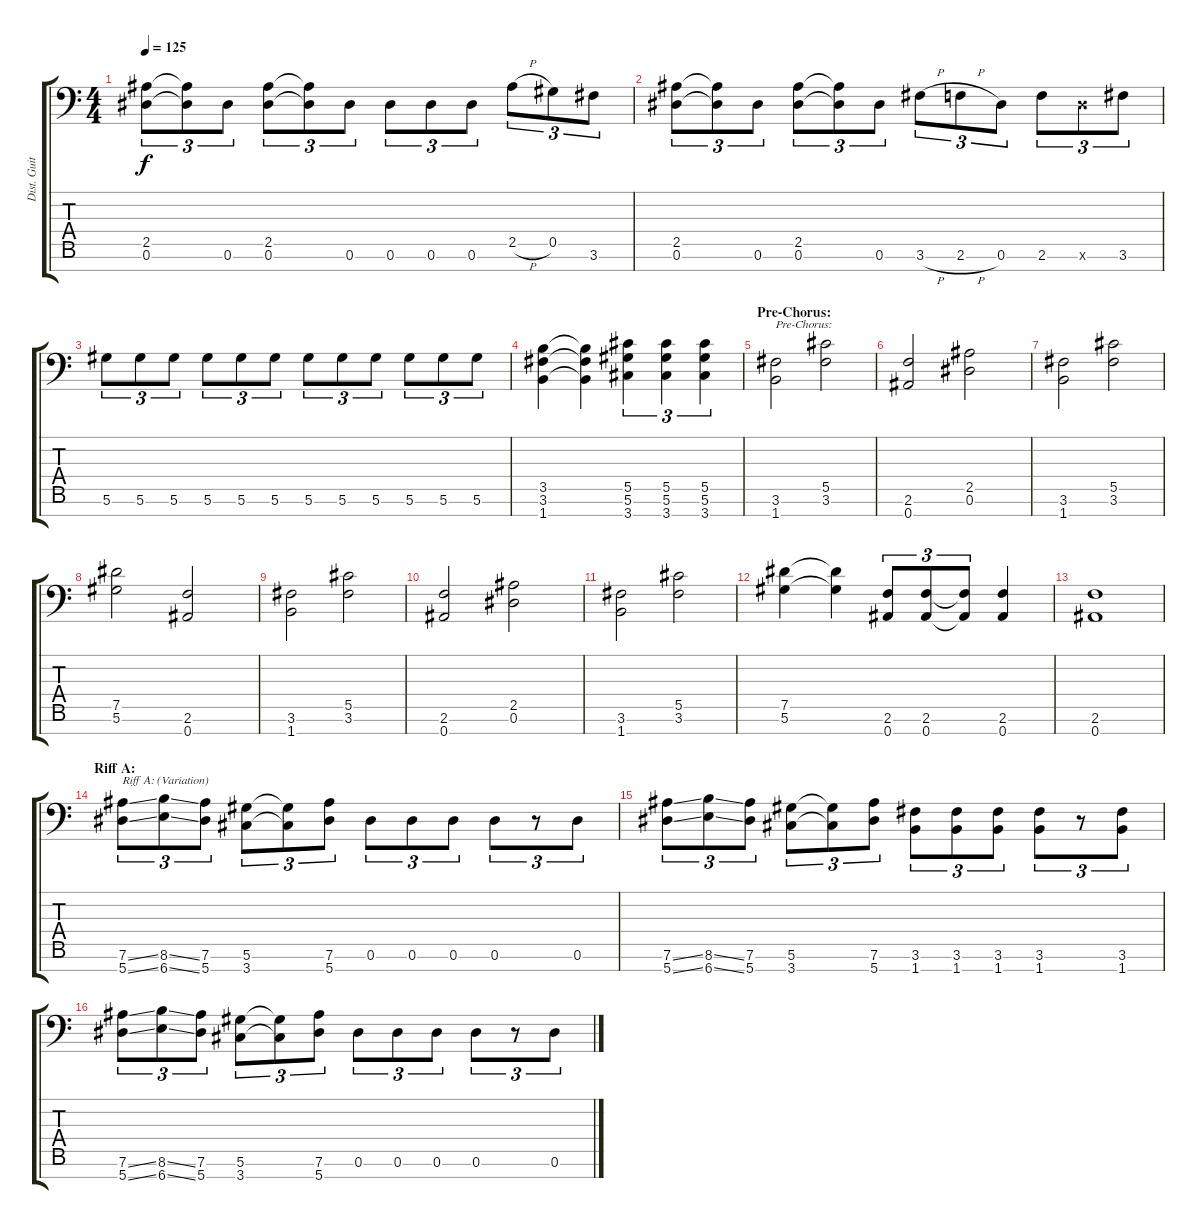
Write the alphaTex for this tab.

\track ("Dist. Guitar 2" "Dist. Guit") {instrument distortionguitar}
\staff {score tabs}
\tuning (Eb4 Bb3 Gb3 Db3 Ab2 Eb2 Bb1) {hide}
\ts (4 4)
\tempo 125
\clef f4
\ks c
(2.5 0.6).8{tu (3 2) dy f} (2.5{t} 0.6{t}).8{tu (3 2)} 0.6.8{tu (3 2)} (2.5 0.6).8{tu (3 2)} (2.5{t} 0.6{t}).8{tu (3 2)} 0.6.8{tu (3 2)} 0.6.8{tu (3 2)} 0.6.8{tu (3 2)} 0.6.8{tu (3 2)} 2.5{h}.8{tu (3 2)} 0.5.8{tu (3 2)} 3.6.8{tu (3 2)} |
(2.5 0.6).8{tu (3 2)} (2.5{t} 0.6{t}).8{tu (3 2)} 0.6.8{tu (3 2)} (2.5 0.6).8{tu (3 2)} (2.5{t} 0.6{t}).8{tu (3 2)} 0.6.8{tu (3 2)} 3.6{h}.8{tu (3 2)} 2.6{h}.8{tu (3 2)} 0.6.8{tu (3 2)} 2.6.8{tu (3 2)} 0.6{x}.8{tu (3 2)} 3.6.8{tu (3 2)} |
5.6.8{tu (3 2)} 5.6.8{tu (3 2)} 5.6.8{tu (3 2)} 5.6.8{tu (3 2)} 5.6.8{tu (3 2)} 5.6.8{tu (3 2)} 5.6.8{tu (3 2)} 5.6.8{tu (3 2)} 5.6.8{tu (3 2)} 5.6.8{tu (3 2)} 5.6.8{tu (3 2)} 5.6.8{tu (3 2)} |
(3.5 3.6 1.7).4 (3.5{t} 3.6{t} 1.7{t}).4 (5.5 5.6 3.7).4{tu (3 2)} (5.5 5.6 3.7).4{tu (3 2)} (5.5 5.6 3.7).4{tu (3 2)} |
\section ("" "Pre-Chorus:")
(3.6 1.7).2{txt "Pre-Chorus:"} (5.5 3.6).2 |
(2.6 0.7).2 (2.5 0.6).2 |
(3.6 1.7).2 (5.5 3.6).2 |
(7.5 5.6).2 (2.6 0.7).2 |
(3.6 1.7).2 (5.5 3.6).2 |
(2.6 0.7).2 (2.5 0.6).2 |
(3.6 1.7).2 (5.5 3.6).2 |
(7.5 5.6).4 (7.5{t} 5.6{t}).4 (2.6 0.7).8{tu (3 2)} (2.6 0.7).8{tu (3 2)} (2.6{t} 0.7{t}).8{tu (3 2)} (2.6 0.7).4 |
(2.6 0.7).1 |
\section ("" "Riff A:")
(7.6{ss} 5.7{ss}).8{tu (3 2) txt "Riff A: (Variation)"} (8.6{ss} 6.7{ss}).8{tu (3 2)} (7.6 5.7).8{tu (3 2)} (5.6 3.7).8{tu (3 2)} (5.6{t} 3.7{t}).8{tu (3 2)} (7.6 5.7).8{tu (3 2)} 0.6.8{tu (3 2)} 0.6.8{tu (3 2)} 0.6.8{tu (3 2)} 0.6.8{tu (3 2)} r.8{tu (3 2)} 0.6.8{tu (3 2)} |
(7.6{ss} 5.7{ss}).8{tu (3 2)} (8.6{ss} 6.7{ss}).8{tu (3 2)} (7.6 5.7).8{tu (3 2)} (5.6 3.7).8{tu (3 2)} (5.6{t} 3.7{t}).8{tu (3 2)} (7.6 5.7).8{tu (3 2)} (3.6 1.7).8{tu (3 2)} (3.6 1.7).8{tu (3 2)} (3.6 1.7).8{tu (3 2)} (3.6 1.7).8{tu (3 2)} r.8{tu (3 2)} (3.6 1.7).8{tu (3 2)} |
(7.6{ss} 5.7{ss}).8{tu (3 2)} (8.6{ss} 6.7{ss}).8{tu (3 2)} (7.6 5.7).8{tu (3 2)} (5.6 3.7).8{tu (3 2)} (5.6{t} 3.7{t}).8{tu (3 2)} (7.6 5.7).8{tu (3 2)} 0.6.8{tu (3 2)} 0.6.8{tu (3 2)} 0.6.8{tu (3 2)} 0.6.8{tu (3 2)} r.8{tu (3 2)} 0.6.8{tu (3 2)}
